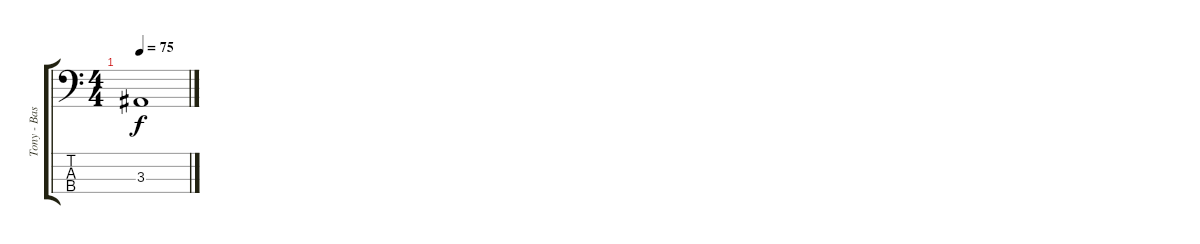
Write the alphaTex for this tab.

\track ("Tony - Bass" "Tony - Bas") {instrument electricbasspick}
\staff {score tabs}
\tuning (F2 C2 G1 D1) {hide}
\ts (4 4)
\tempo 75
\clef f4
\ks c
3.3{t}.1{dy f}
